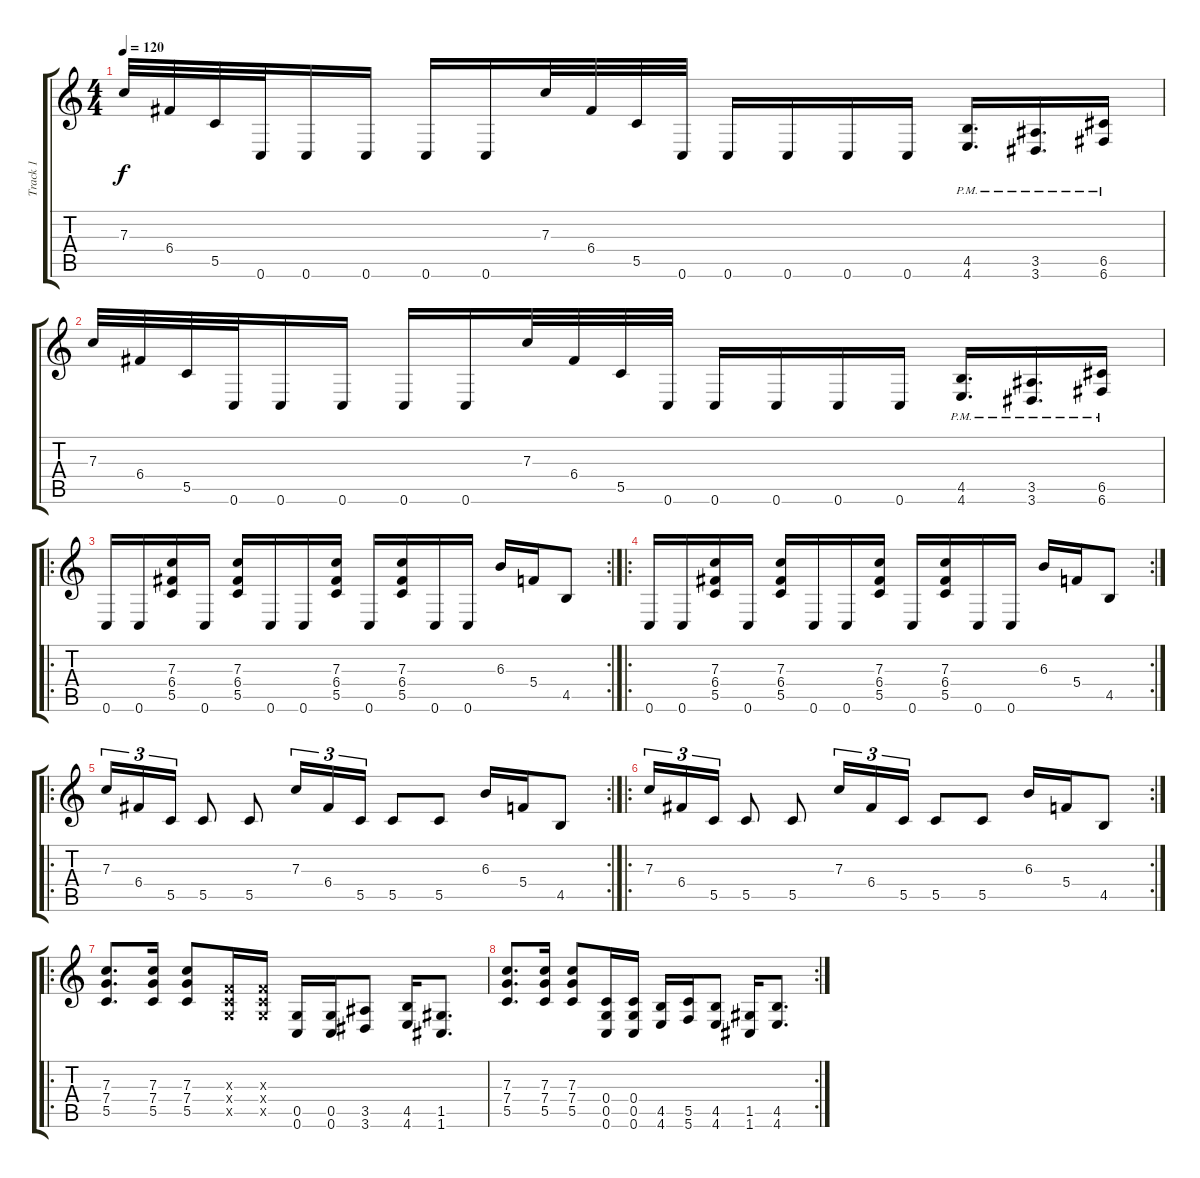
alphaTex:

\track ("Track 1" "Track 1") {instrument distortionguitar}
\staff {score tabs}
\tuning (D4 A3 F3 C3 G2 C2) {hide}
\ts (4 4)
\tempo 120
\clef g2
\ks c
7.3.32{dy f instrument distortionguitar} 6.4.32 5.5.32 0.6.32 0.6.16 0.6.16 0.6.16 0.6.16 7.3.32 6.4.32 5.5.32 0.6.32 0.6.16 0.6.16 0.6.16 0.6.16 (4.5{pm} 4.6{pm}).16{d} (3.5{pm} 3.6{pm}).16{d} (6.5{pm} 6.6{pm}).16 |
7.3.32 6.4.32 5.5.32 0.6.32 0.6.16 0.6.16 0.6.16 0.6.16 7.3.32 6.4.32 5.5.32 0.6.32 0.6.16 0.6.16 0.6.16 0.6.16 (4.5{pm} 4.6{pm}).16{d} (3.5{pm} 3.6{pm}).16{d} (6.5{pm} 6.6{pm}).16 |
\ro
\rc 2
0.6.16 0.6.16 (7.3 6.4 5.5).16 0.6.16 (7.3 6.4 5.5).16 0.6.16 0.6.16 (7.3 6.4 5.5).16 0.6.16 (7.3 6.4 5.5).16 0.6.16 0.6.16 6.3.16 5.4.16 4.5.8 |
\ro
\rc 2
0.6.16 0.6.16 (7.3 6.4 5.5).16 0.6.16 (7.3 6.4 5.5).16 0.6.16 0.6.16 (7.3 6.4 5.5).16 0.6.16 (7.3 6.4 5.5).16 0.6.16 0.6.16 6.3.16 5.4.16 4.5.8 |
\ro
\rc 2
7.3.16{tu (3 2)} 6.4.16{tu (3 2)} 5.5.16{tu (3 2)} 5.5.8 5.5.8 7.3.16{tu (3 2)} 6.4.16{tu (3 2)} 5.5.16{tu (3 2)} 5.5.8 5.5.8 6.3.16 5.4.16 4.5.8 |
\ro
\rc 2
7.3.16{tu (3 2)} 6.4.16{tu (3 2)} 5.5.16{tu (3 2)} 5.5.8 5.5.8 7.3.16{tu (3 2)} 6.4.16{tu (3 2)} 5.5.16{tu (3 2)} 5.5.8 5.5.8 6.3.16 5.4.16 4.5.8 |
\ro
(7.3 7.4 5.5).8{d} (7.3 7.4 5.5).16 (7.3 7.4 5.5).8 (0.3{x} 0.4{x} 0.5{x}).16 (0.3{x} 0.4{x} 0.5{x}).16 (0.5 0.6).16 (0.5 0.6).16 (3.5 3.6).8 (4.5 4.6).16 (1.5 1.6).8{d} |
\rc 2
(7.3 7.4 5.5).8{d} (7.3 7.4 5.5).16 (7.3 7.4 5.5).8 (0.4 0.5 0.6).16 (0.4 0.5 0.6).16 (4.5 4.6).16 (5.5 5.6).16 (4.5 4.6).8 (1.5 1.6).16 (4.5 4.6).8{d}
